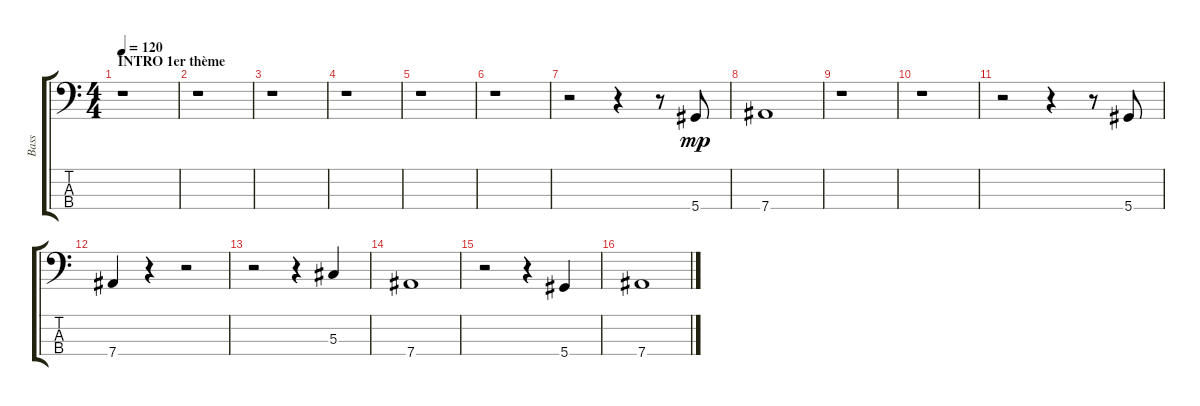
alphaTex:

\track ("Bass" "Bass") {instrument electricbassfinger}
\staff {score tabs}
\tuning (Gb2 Db2 Ab1 Eb1) {hide}
\ts (4 4)
\section ("" "INTRO 1er thème")
\tempo 120
\clef f4
\ks c
r.1{dy mp instrument electricbassfinger} |
r.1 |
r.1 |
r.1 |
r.1 |
r.1 |
r.2 r.4 r.8 5.4.8 |
7.4.1 |
r.1 |
r.1 |
r.2 r.4 r.8 5.4.8 |
7.4.4 r.4 r.2 |
r.2 r.4 5.3.4 |
7.4.1 |
r.2 r.4 5.4.4 |
7.4.1
